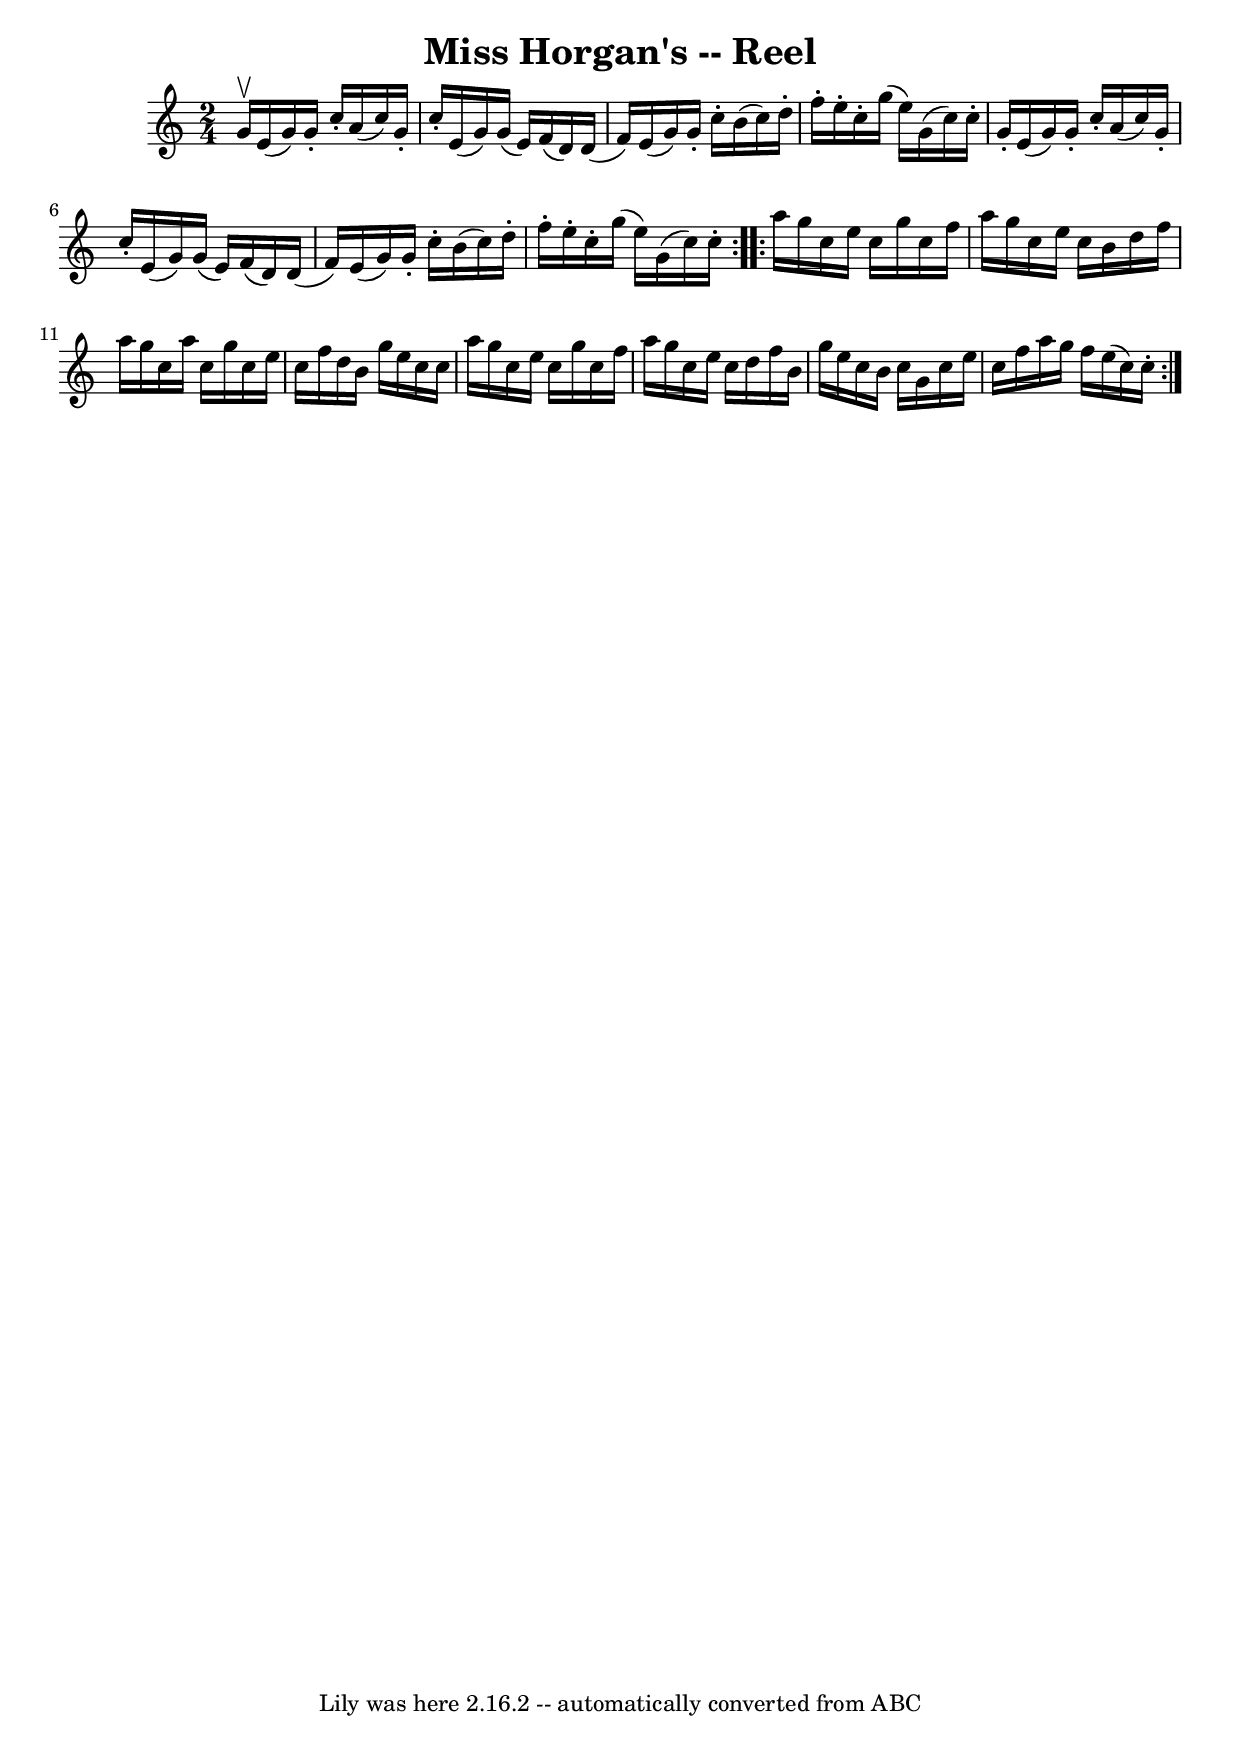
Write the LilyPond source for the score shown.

\version "2.7.40"
\include "Mammoth.ily"
\header {
	%% book = "Ryan's Mammoth Collection"
	crossRefNumber = "1"
	footnotes = "\\\\216"
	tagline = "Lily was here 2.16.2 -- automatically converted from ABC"
	title = "Miss Horgan's -- Reel"
}
voicedefault =  {


\repeat volta 2 {
\time 2/4 \key c \major g'16^\upbow |
 e'16 (g'16) g'16 -. 
 c''16 -. a'16 (c''16) g'16 -. c''16 -.   |
 e'16 (g'16 
) g'16 (e'16) f'16 (d'16) d'16 (f'16)   |
   
e'16 (g'16) g'16 -. c''16 -. b'16 (c''16) d''16 -. f''16 
-.   |
 e''16 -. c''16 -. g''16 (e''16) g'16 (c''16  
-) c''16 -. g'16 -.   |
 e'16 (g'16) g'16 -. c''16 -.   
a'16 (c''16) g'16 -. c''16 -.   |
 e'16 (g'16) g'16 (
 e'16) f'16 (d'16) d'16 (f'16)   |
 e'16 (g'16  
-) g'16 -. c''16 -. b'16 (c''16) d''16 -. f''16 -.   |
   
 e''16 -. c''16 -. g''16 (e''16) g'16 (c''16) c''16 -. }   
  \repeat volta 2 { a''16  |
 g''16 c''16 e''16 c''16    
g''16 c''16 f''16 a''16    |
 g''16 c''16 e''16 c''16 
 b'16 d''16 f''16 a''16    |
 g''16 c''16 a''16    
c''16 g''16 c''16 e''16 c''16    |
 f''16 d''16 b'16  
 g''16 e''16 c''16 c''16 a''16    |
 g''16 c''16    
e''16 c''16 g''16 c''16 f''16 a''16    |
 g''16 c''16 
 e''16 c''16 d''16 f''16 b'16 g''16    |
 e''16    
c''16 b'16 c''16 g'16 c''16 e''16 c''16    |
 f''16   
 a''16 g''16 f''16 e''16 (c''16) c''16 -.   }   
}

\score{
    <<

	\context Staff="default"
	{
	    \voicedefault 
	}

    >>
	\layout {
	}
	\midi {}
}
